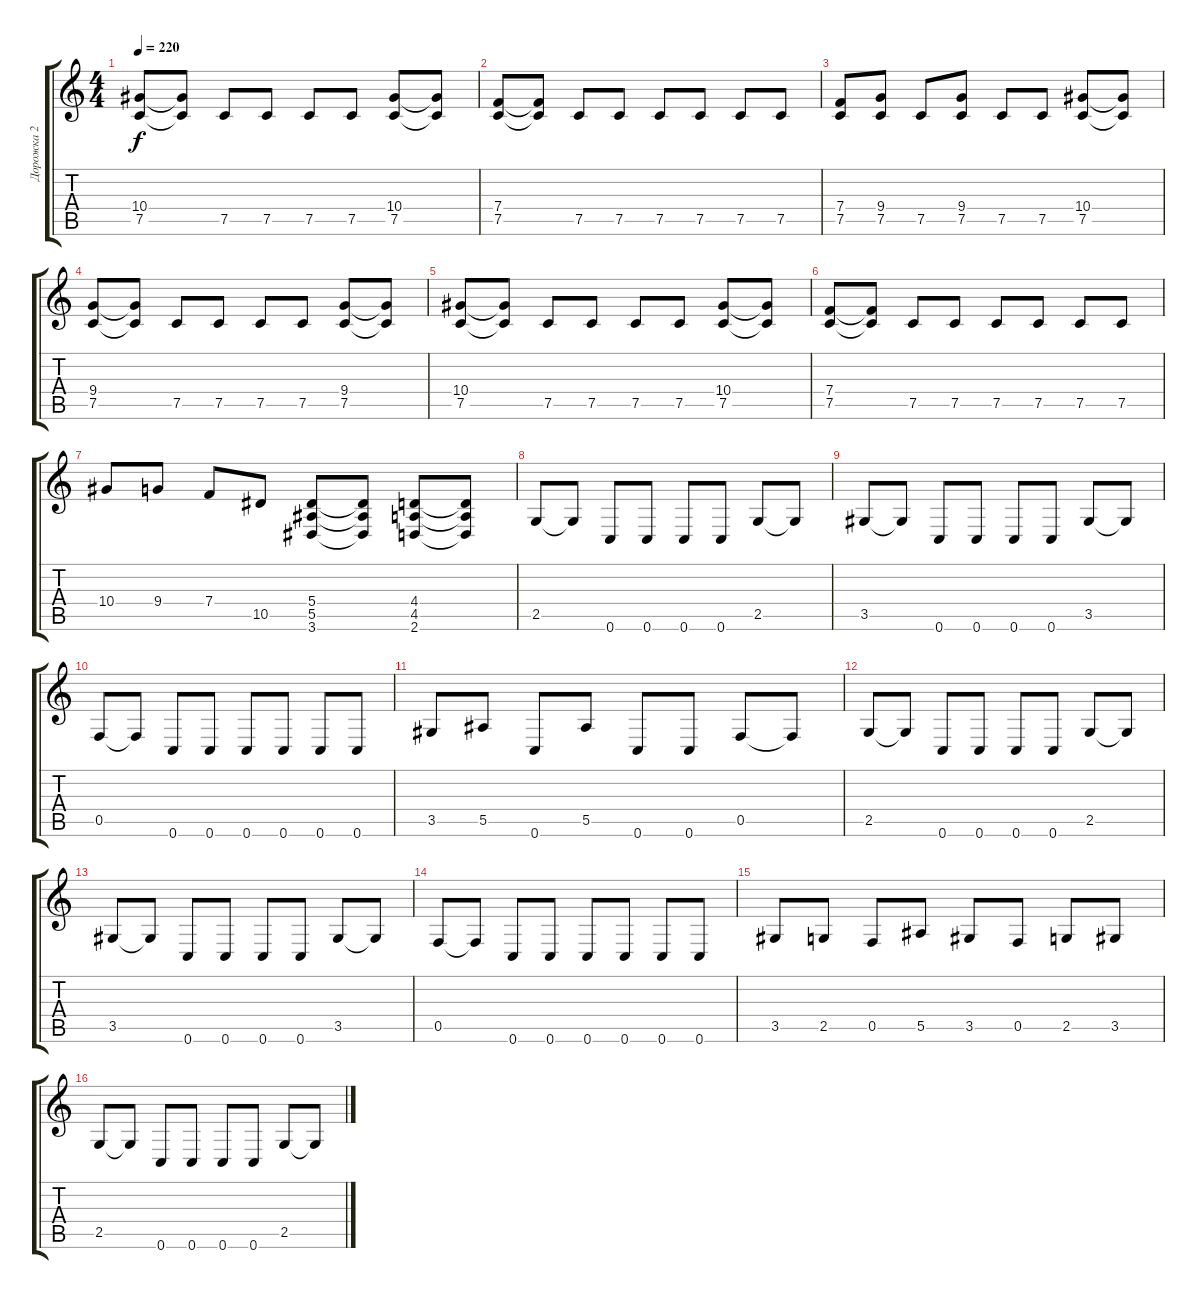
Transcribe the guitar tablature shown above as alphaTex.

\track ("Дорожка 2" "Дорожка 2") {instrument distortionguitar}
\staff {score tabs}
\tuning (C4 G3 Eb3 Bb2 F2 C2) {hide}
\ts (4 4)
\tempo 220
\clef g2
\ks c
(10.4 7.5).8{dy f} (10.4{t} 7.5{t}).8 7.5.8 7.5.8 7.5.8 7.5.8 (10.4 7.5).8 (10.4{t} 7.5{t}).8 |
(7.4 7.5).8 (7.4{t} 7.5{t}).8 7.5.8 7.5.8 7.5.8 7.5.8 7.5.8 7.5.8 |
(7.4 7.5).8 (9.4 7.5).8 7.5.8 (9.4 7.5).8 7.5.8 7.5.8 (10.4 7.5).8 (10.4{t} 7.5{t}).8 |
(9.4 7.5).8 (9.4{t} 7.5{t}).8 7.5.8 7.5.8 7.5.8 7.5.8 (9.4 7.5).8 (9.4{t} 7.5{t}).8 |
(10.4 7.5).8 (10.4{t} 7.5{t}).8 7.5.8 7.5.8 7.5.8 7.5.8 (10.4 7.5).8 (10.4{t} 7.5{t}).8 |
(7.4 7.5).8 (7.4{t} 7.5{t}).8 7.5.8 7.5.8 7.5.8 7.5.8 7.5.8 7.5.8 |
10.4.8 9.4.8 7.4.8 10.5.8 (5.4 5.5 3.6).8 (5.4{t} 5.5{t} 3.6{t}).8 (4.4 4.5 2.6).8 (4.4{t} 4.5{t} 2.6{t}).8 |
2.5.8 2.5{t}.8 0.6.8 0.6.8 0.6.8 0.6.8 2.5.8 2.5{t}.8 |
3.5.8 3.5{t}.8 0.6.8 0.6.8 0.6.8 0.6.8 3.5.8 3.5{t}.8 |
0.5.8 0.5{t}.8 0.6.8 0.6.8 0.6.8 0.6.8 0.6.8 0.6.8 |
3.5.8 5.5.8 0.6.8 5.5.8 0.6.8 0.6.8 0.5.8 0.5{t}.8 |
2.5.8 2.5{t}.8 0.6.8 0.6.8 0.6.8 0.6.8 2.5.8 2.5{t}.8 |
3.5.8 3.5{t}.8 0.6.8 0.6.8 0.6.8 0.6.8 3.5.8 3.5{t}.8 |
0.5.8 0.5{t}.8 0.6.8 0.6.8 0.6.8 0.6.8 0.6.8 0.6.8 |
3.5.8 2.5.8 0.5.8 5.5.8 3.5.8 0.5.8 2.5.8 3.5.8 |
2.5.8 2.5{t}.8 0.6.8 0.6.8 0.6.8 0.6.8 2.5.8 2.5{t}.8
